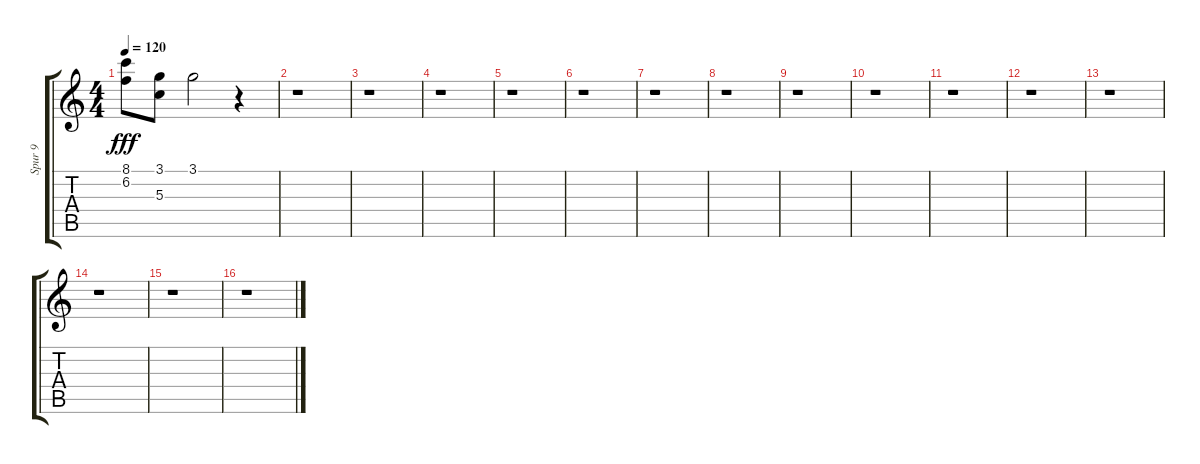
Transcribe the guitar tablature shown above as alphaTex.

\track ("Spur 9" "Spur 9") {instrument overdrivenguitar}
\staff {score tabs}
\tuning (E4 B3 G3 D3 A2 E2) {hide}
\ts (4 4)
\tempo 120
\clef g2
\ks c
(8.1 6.2).8{dy fff} (3.1 5.3).8 3.1.2 r.4 |
r.1 |
r.1 |
r.1 |
r.1 |
r.1 |
r.1 |
r.1 |
r.1 |
r.1 |
r.1 |
r.1 |
r.1 |
r.1 |
r.1 |
r.1
